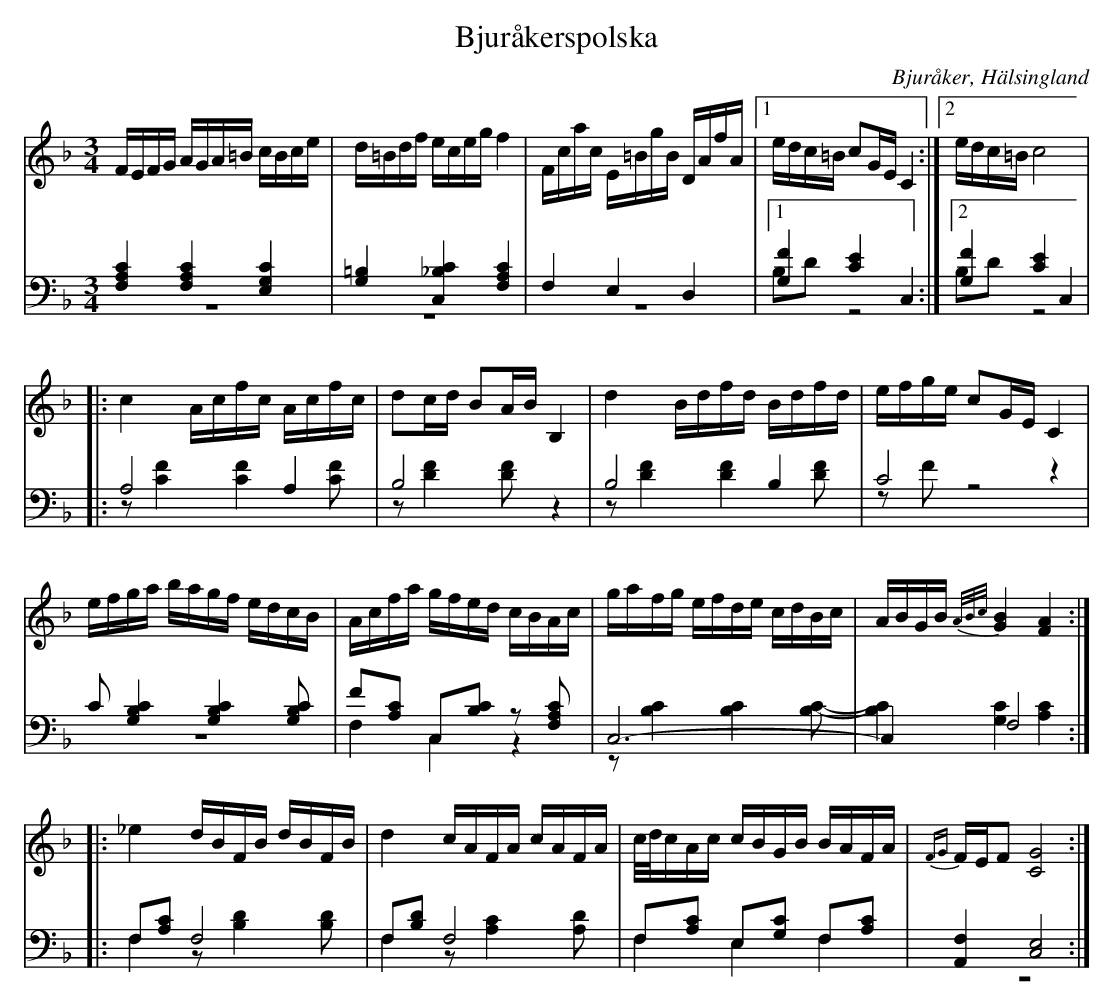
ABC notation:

X:1
T: Bjuråkerspolska
O: Bjuråker, Hälsingland
M: 3/4
L: 1/16
K: F
V:1
V:2
V:3 merge
V:1
FEFG AGA=B cBce|d=Bdf eceg f4|Fcac E=BgB DAfA|1 edc=B c2GE C4:|2 edc=B c8 |
|:c4 Acfc Acfc|d2cd B2AB B,4|d4 Bdfd Bdfd|efge c2GE C4|
efga bagf edcB|Acfa gfed cBAc|gafg efde cdBc|ABGB {A/B/c/}[G4B4] [F4A4]:|
|:_e4 dBFB dBFB|d4 cAFA cAFA|c/d/cAc cBGB BAFA|{FG}FEF2 [C8G8]:|
V:2 clef=bass
[F,4A,4C4] [F,4A,4C4] [E,4G,4C4]|[G,4=B,4] [C,4_B,4C4] [F,4A,4C4]|F,4 E,4 D,4|1 [G,4F4] [C4E4] C,4:|2 [G,4F4] [C4E4] C,4 |
|:A,8 A,4|B,8 z4|B,8  B,4|C8 z4|
C2 [G,4B,4C4] [G,4B,4C4] [G,2B,2C2]|F2[A,2C2] C,2[B,2C2] z2 [F,2A,2C2]|C,12-|C,4 F,8:|
|:F,2[A,2C2] F,8|F,2[B,2D2] F,8|F,2[A,2C2] E,2[G,2C2] F,2[A,2C2]|[A,,4F,4] [C,8E,8]:|
V:3 clef=bass
z12|z12|z12|1 B,2D2 z8:|2 B,2D2 z8|
|:z2 [C4F4] [C4F4] [C2F2]|z2 [D4F4] [D2F2] z4|z2 [D4F4] [D4F4] [D2F2]|z2 F2 z8|
z12|F,4 C,4 z4|z2 [B,4C4] [B,4C4] [B,2C2]-|[B,4C4] [G,4C4] [A,4C4]:|
F,4 z2 [B,4D4] [B,2D2]|F,4 z2 [A,4C4] [A,2D2]|F,4 E,4 F,4|z12|
